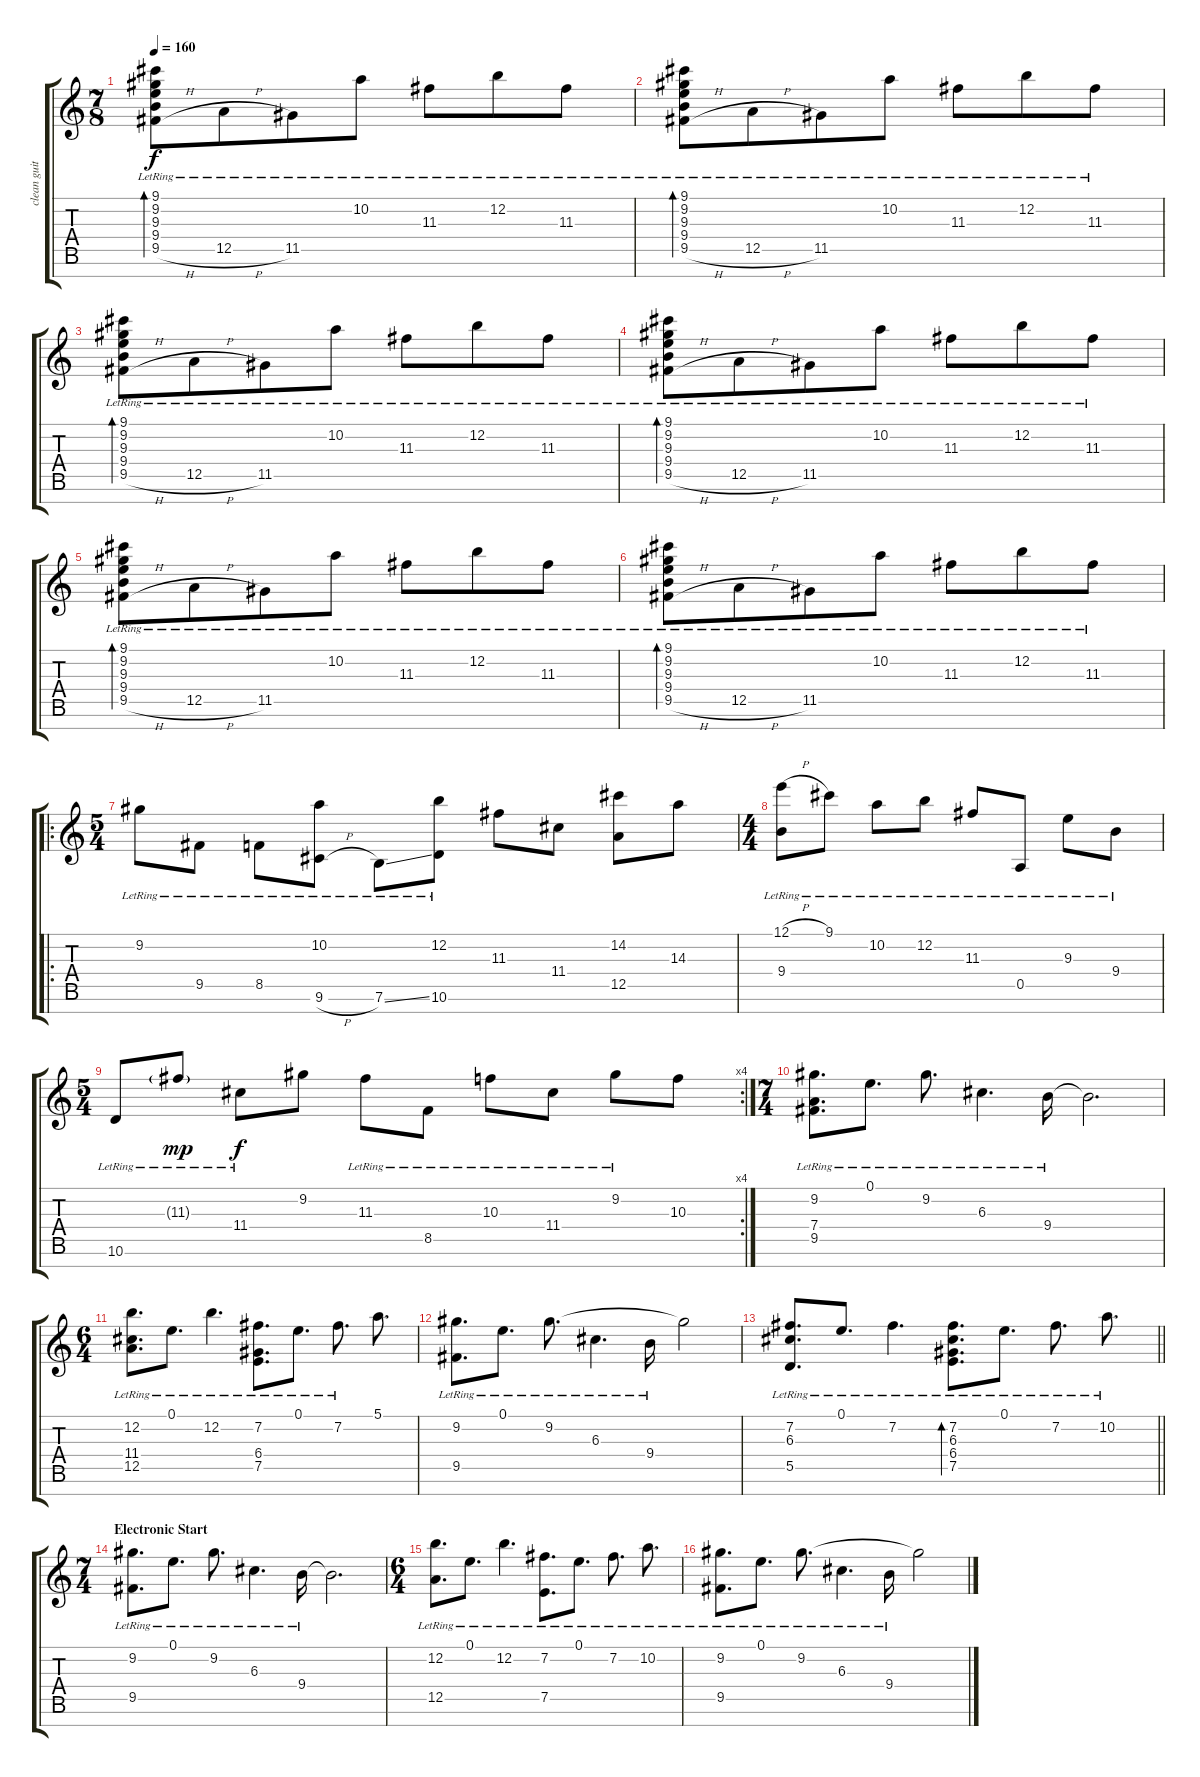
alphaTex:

\track ("clean guitar 1" "clean guit") {instrument acousticguitarsteel}
\staff {score tabs}
\tuning (E4 B3 G3 D3 A2 E2 B1) {hide}
\ts (7 8)
\tempo 160
\clef g2
\ks c
(9.1{lr} 9.2{lr} 9.3{lr} 9.4{lr} 9.5{h}).8{bd 240 dy f} 12.5{h lr}.8 11.5{lr}.8 10.2{lr}.8 11.3{lr}.8 12.2{lr}.8 11.3{lr}.8 |
(9.1{lr} 9.2{lr} 9.3{lr} 9.4{lr} 9.5{h}).8{bd 240} 12.5{h lr}.8 11.5{lr}.8 10.2{lr}.8 11.3{lr}.8 12.2{lr}.8 11.3{lr}.8 |
(9.1{lr} 9.2{lr} 9.3{lr} 9.4{lr} 9.5{h}).8{bd 240} 12.5{h lr}.8 11.5{lr}.8 10.2{lr}.8 11.3{lr}.8 12.2{lr}.8 11.3{lr}.8 |
(9.1{lr} 9.2{lr} 9.3{lr} 9.4{lr} 9.5{h}).8{bd 240} 12.5{h lr}.8 11.5{lr}.8 10.2{lr}.8 11.3{lr}.8 12.2{lr}.8 11.3{lr}.8 |
(9.1{lr} 9.2{lr} 9.3{lr} 9.4{lr} 9.5{h}).8{bd 240} 12.5{h lr}.8 11.5{lr}.8 10.2{lr}.8 11.3{lr}.8 12.2{lr}.8 11.3{lr}.8 |
(9.1{lr} 9.2{lr} 9.3{lr} 9.4{lr} 9.5{h}).8{bd 240} 12.5{h lr}.8 11.5{lr}.8 10.2{lr}.8 11.3{lr}.8 12.2{lr}.8 11.3{lr}.8 |
\ro
\ts (5 4)
9.2{lr}.8 9.5{lr}.8 8.5{lr}.8 (10.2{lr} 9.6{h lr}).8 7.6{ss lr}.8 (12.2{lr} 10.6{lr}).8 11.3.8 11.4.8 (14.2 12.5).8 14.3.8 |
\ts (4 4)
(12.1{h lr} 9.4{lr}).8 9.1{lr}.8 10.2{lr}.8 12.2{lr}.8 11.3{lr}.8 0.5{lr}.8 9.3{lr}.8 9.4{lr}.8 |
\rc 4
\ts (5 4)
10.6{lr}.8 11.3{g lr}.8{dy mp} 11.4{lr}.8{dy f} 9.2.8 11.3{lr}.8 8.5{lr}.8 10.3{lr}.8 11.4{lr}.8 9.2{lr}.8 10.3.8 |
\ts (7 4)
(9.2{lr} 7.4 9.5{lr}).8{d} 0.1{lr}.8{d} 9.2{lr}.8{d} 6.3{lr}.4{d} 9.4{lr}.16 9.4{t}.2{d} |
\ts (6 4)
(12.2{lr} 11.4 12.5{lr}).8{d} 0.1{lr}.8{d} 12.2{lr}.4{d} (7.2{lr} 6.4 7.5{lr}).8{d} 0.1{lr}.8{d} 7.2{lr}.8{d} 5.1.8{d} |
(9.2{lr} 9.5{lr}).8{d} 0.1{lr}.8{d} 9.2{lr}.8{d} 6.3{lr}.4{d} 9.4{lr}.16 9.2{t}.2 |
\barLineRight lightlight
(7.2{lr} 6.3 5.5{lr}).8{d} 0.1{lr}.8{d} 7.2{lr}.4{d} (7.2{lr} 6.3{lr} 6.4{lr} 7.5{lr}).8{d bd 480} 0.1{lr}.8{d} 7.2{lr}.8{d} 10.2{lr}.8{d} |
\ts (7 4)
\section ("" "Electronic Start")
(9.2{lr} 9.5{lr}).8{d} 0.1{lr}.8{d} 9.2{lr}.8{d} 6.3{lr}.4{d} 9.4{lr}.16 9.4{t}.2{d} |
\ts (6 4)
(12.2{lr} 12.5{lr}).8{d} 0.1{lr}.8{d} 12.2{lr}.4{d} (7.2{lr} 7.5{lr}).8{d} 0.1{lr}.8{d} 7.2{lr}.8{d} 10.2{lr}.8{d} |
(9.2{lr} 9.5{lr}).8{d} 0.1{lr}.8{d} 9.2{lr}.8{d} 6.3{lr}.4{d} 9.4{lr}.16 9.2{t}.2
